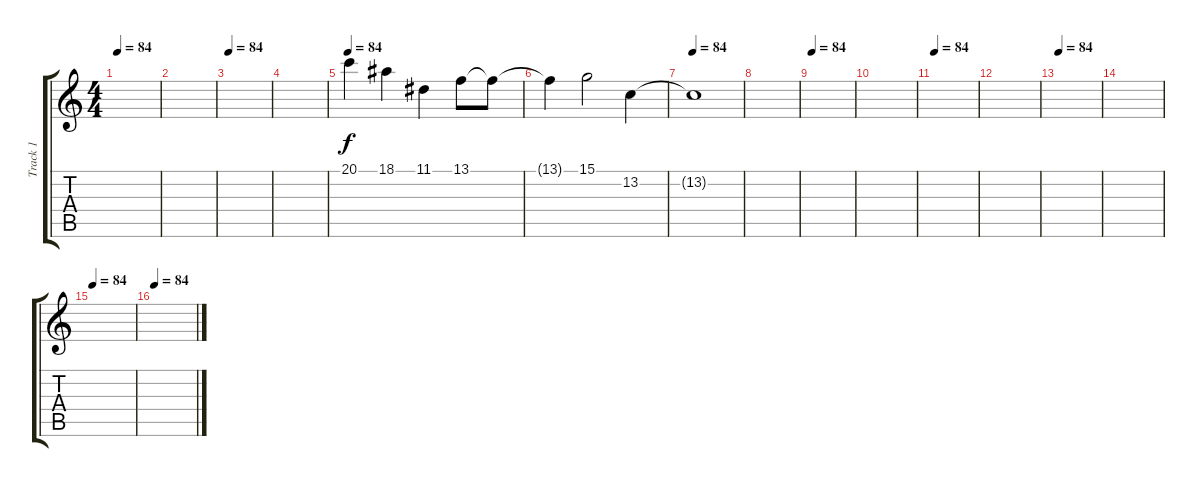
\track ("Track 1" "Track 1") {instrument stringensemble1}
\staff {score tabs}
\tuning (E4 B3 G3 D3 A2 E2) {hide}
\ts (4 4)
\tempo 84
\clef g2
\ks c
|
|
\tempo 84
|
|
\tempo 105
\tempo 84
20.1.4 18.1.4 11.1.4 13.1.8 13.1{t}.8 |
13.1{t}.4 15.1.2 13.2.4 |
\tempo 84
13.2{t}.1 |
|
\tempo 84
|
|
\tempo 84
|
|
\tempo 84
|
|
\tempo 84
|
\tempo 84
